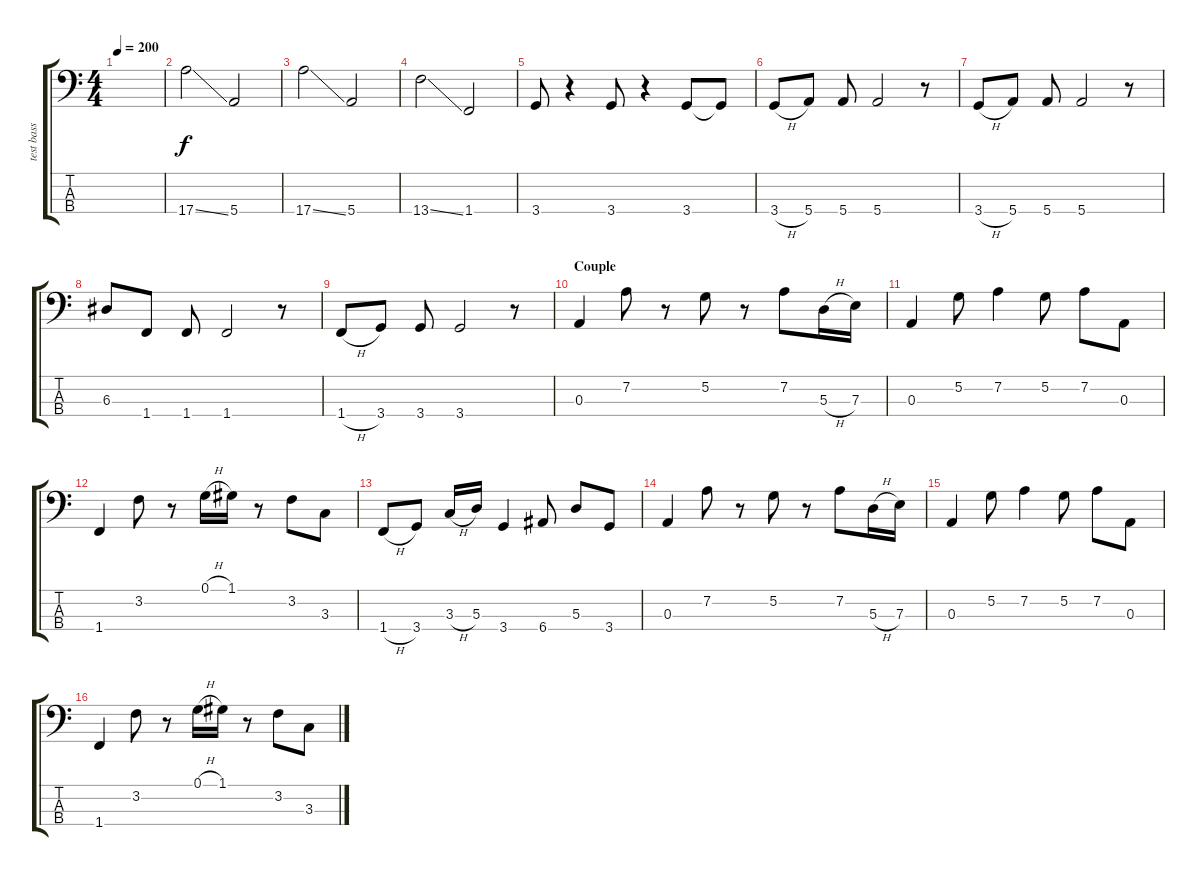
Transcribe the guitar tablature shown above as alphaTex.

\track ("test bass" "test bass") {instrument electricbassfinger}
\staff {score tabs}
\tuning (G2 D2 A1 E1) {hide}
\ts (4 4)
\tempo 200
\clef f4
\ks c
|
17.4{ss}.2 5.4.2 |
17.4{ss}.2 5.4.2 |
13.4{ss}.2 1.4.2 |
3.4.8 r.4 3.4.8 r.4 3.4.8 3.4{t}.8 |
3.4{h}.8 5.4.8 5.4.8 5.4.2 r.8 |
3.4{h}.8 5.4.8 5.4.8 5.4.2 r.8 |
6.3.8 1.4.8 1.4.8 1.4.2 r.8 |
1.4{h}.8 3.4.8 3.4.8 3.4.2 r.8 |
\section ("" "Couple")
0.3.4 7.2.8 r.8 5.2.8 r.8 7.2.8 5.3{h}.16 7.3.16 |
0.3.4 5.2.8 7.2.4 5.2.8 7.2.8 0.3.8 |
1.4.4 3.2.8 r.8 0.1{h}.16 1.1.16 r.8 3.2.8 3.3.8 |
1.4{h}.8 3.4.8 3.3{h}.16 5.3.16 3.4.4 6.4.8 5.3.8 3.4.8 |
0.3.4 7.2.8 r.8 5.2.8 r.8 7.2.8 5.3{h}.16 7.3.16 |
0.3.4 5.2.8 7.2.4 5.2.8 7.2.8 0.3.8 |
1.4.4 3.2.8 r.8 0.1{h}.16 1.1.16 r.8 3.2.8 3.3.8
